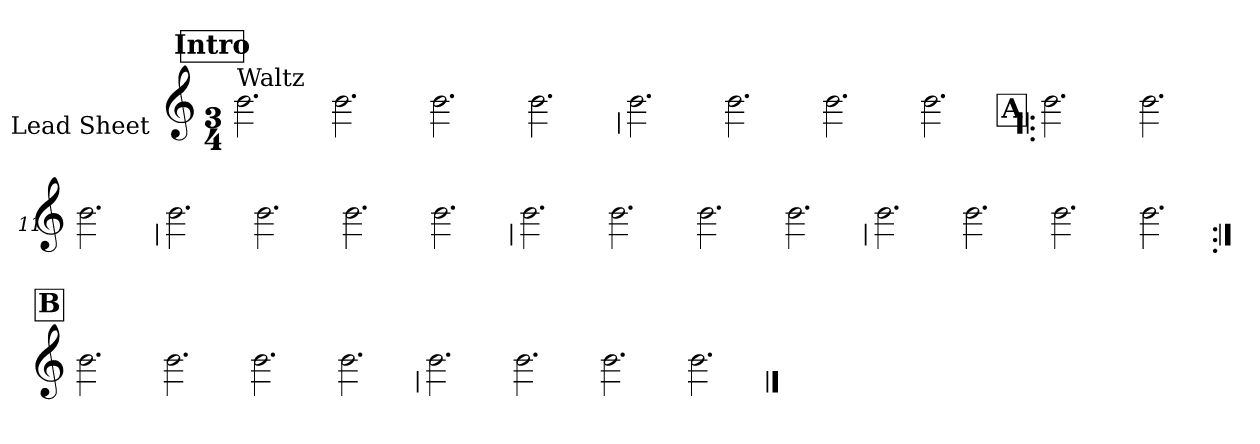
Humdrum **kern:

**kern
*part1
*staff1
*I"Lead Sheet
*stria0
*clefG2
*k[]
*C:
*M3/4
!!LO:REH:place=s1:a:t=Intro
=1||
!LO:TX:a:t=Waltz
2.b
=2-
2.b
=3-
2.b
=4-
2.b
!!LO:LB:g=z
=5
2.b
=6-
2.b
=7-
2.b
=8-
2.b
!!LO:LB:g=z
!!LO:REH:place=s1:a:t=A
=9!|:
2.b
=10-
2.b
=11-
2.b
!!LO:LB:g=z
=12
2.b
=13-
2.b
=14-
2.b
=15-
2.b
!!LO:LB:g=z
=16
2.b
=17-
2.b
=18-
2.b
=19-
2.b
!!LO:LB:g=z
=20
2.b
=21-
2.b
=22-
2.b
=23-
2.b
!!LO:LB:g=z
!!LO:REH:place=s1:a:t=B
=24:|!
2.b
=25-
2.b
=26-
2.b
=27-
2.b
!!LO:LB:g=z
=28
2.b
=29-
2.b
=30-
2.b
=31-
2.b
==
*-
